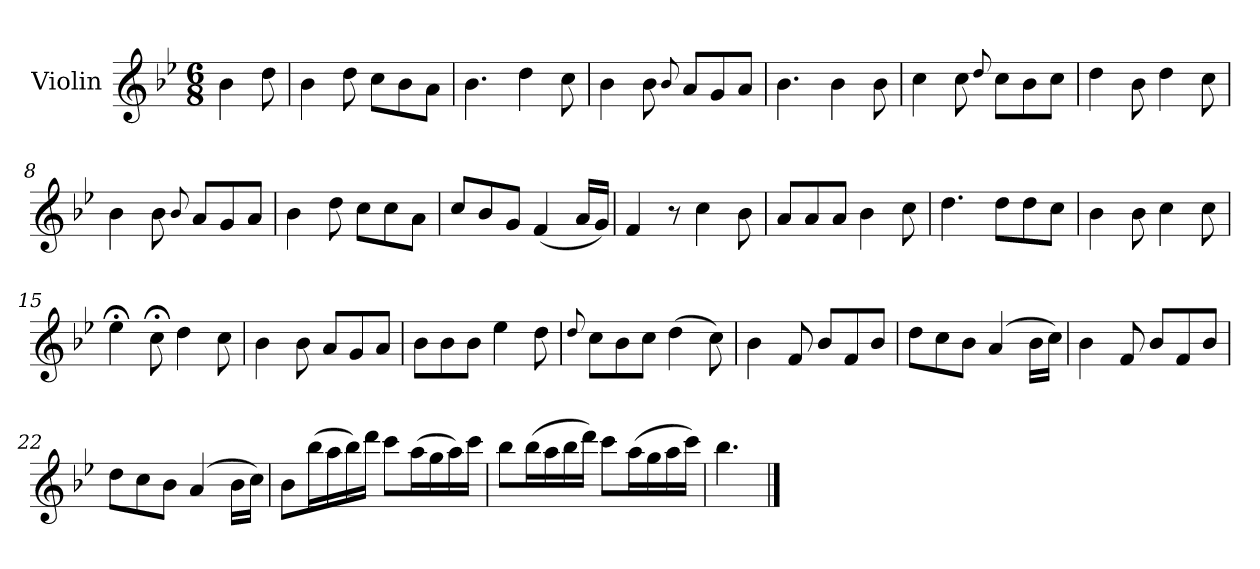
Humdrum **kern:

**kern
*part1
*staff1
*I"Violin
*I'Vln.
*clefG2
*k[b-e-]
*M6/8
=1
4b-\
8dd\
=2
4b-\
8dd\
8cc\L
8b-\
8a\J
=3
4.b-\
4dd\
8cc\
=4
4b-\
8b-\
8qqb-/
8a/L
8g/
8a/J
=5
4.b-\
4b-\
8b-\
=6
4cc\
8cc\
8qqdd/
8cc\L
8b-\
8cc\J
=7
4dd\
8b-\
4dd\
8cc\
!!LO:LB:g=z
=8
4b-\
8b-\
8qqb-/
8a/L
8g/
8a/J
=9
4b-\
8dd\
8cc\L
8cc\
8a\J
=10
8cc/L
8b-/
8g/J
(<4f/
16a/LL
16g/JJ)
=11
4f/
8r
4cc\
8b-\
=12
8a/L
8a/
8a/J
4b-\
8cc\
=13
4.dd\
8dd\L
8dd\
8cc\J
!!LO:LB:g=z
=14
4b-\
8b-\
4cc\
8cc\
=15
4ee-;<\
8cc;<\
4dd\
8cc\
=16
4b-\
8b-\
8a/L
8g/
8a/J
=17
8b-\L
8b-\
8b-\J
4ee-\
8dd\
=18
8qqdd/
8cc\L
8b-\
8cc\J
(>4dd\
8cc\)
=19
4b-\
8f/
8b-/L
8f/
8b-/J
!!LO:LB:g=z
=20
8dd\L
8cc\
8b-\J
(>4a/
16b-\LL
16cc\JJ)
=21
4b-\
8f/
8b-/L
8f/
8b-/J
=22
8dd\L
8cc\
8b-\J
(>4a/
16b-\LL
16cc\JJ)
=23
8b-\L
(>16bb-\L
16aa\
16bb-\)
16ddd\JJ
8ccc\L
(>16aa\L
16gg\
16aa\)
16ccc\JJ
!!LO:LB:g=z
=24
8bb-\L
(>16bb-\L
16aa\
16bb-\
16ddd\JJ)
8ccc\L
(>16aa\L
16gg\
16aa\
16ccc\JJ)
=25
4.bb-\
==
*-
